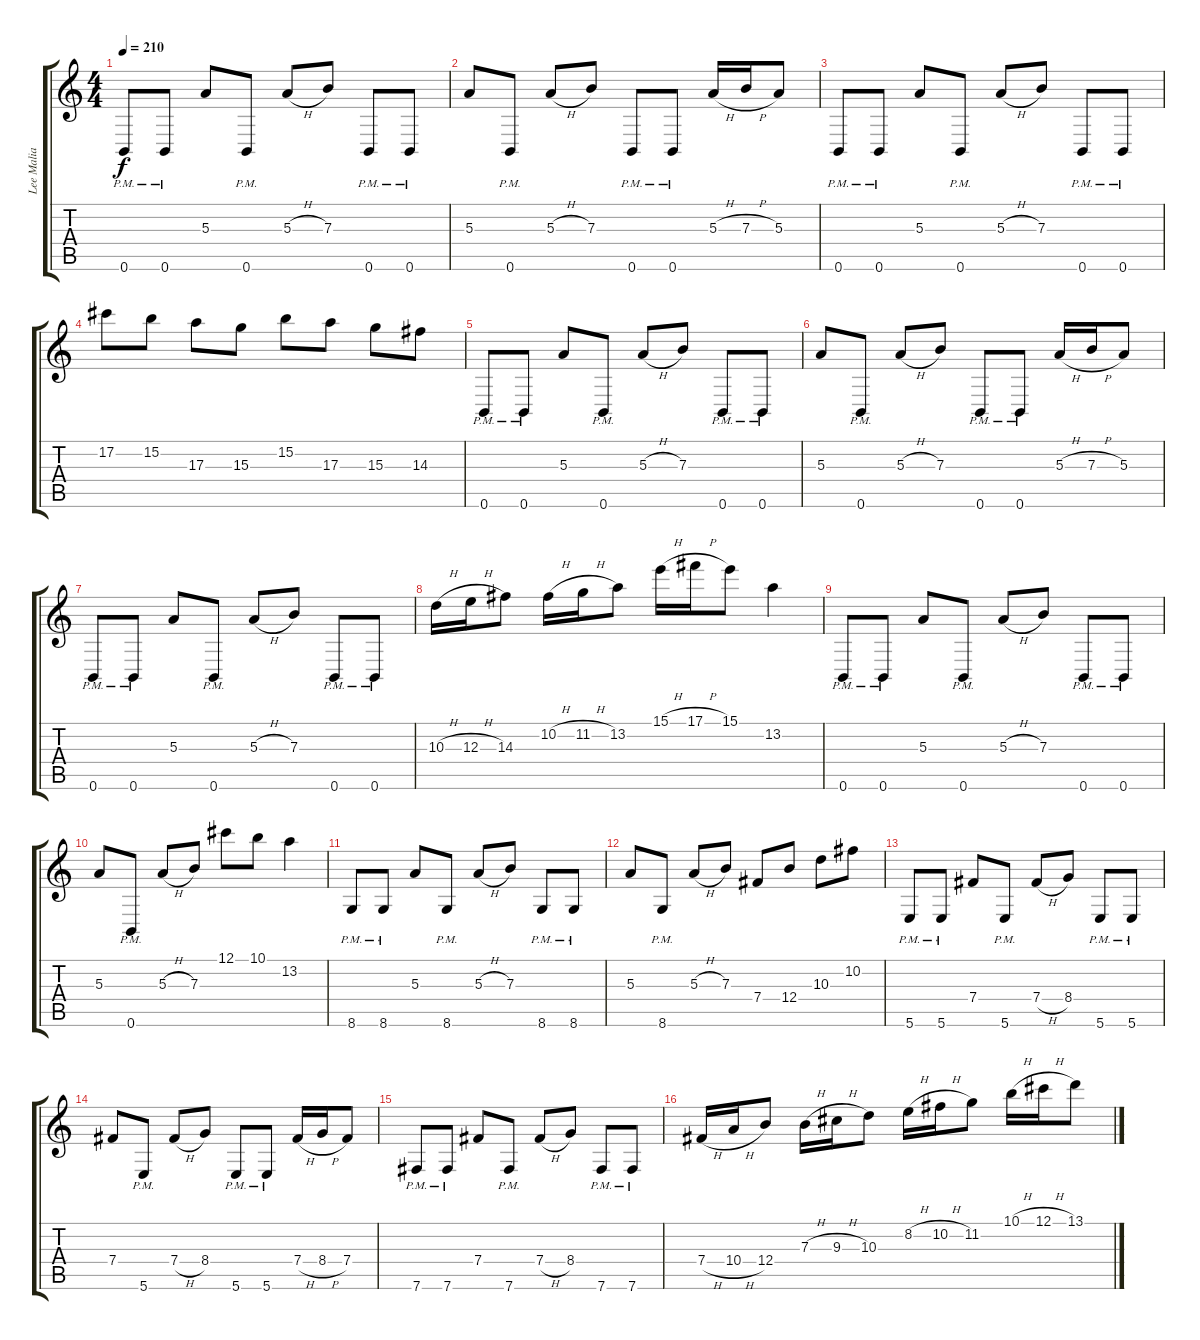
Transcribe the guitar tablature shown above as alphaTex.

\track ("Lee Malia" "Lee Malia") {instrument distortionguitar}
\staff {score tabs}
\tuning (Db4 Ab3 E3 B2 Gb2 B1) {hide}
\ts (4 4)
\tempo 210
\clef g2
\ks c
0.6{pm}.8{dy f} 0.6{pm}.8 5.3.8 0.6{pm}.8 5.3{h}.8 7.3.8 0.6{pm}.8 0.6{pm}.8 |
5.3.8 0.6{pm}.8 5.3{h}.8 7.3.8 0.6{pm}.8 0.6{pm}.8 5.3{h}.16 7.3{h}.16 5.3.8 |
0.6{pm}.8 0.6{pm}.8 5.3.8 0.6{pm}.8 5.3{h}.8 7.3.8 0.6{pm}.8 0.6{pm}.8 |
17.2.8 15.2.8 17.3.8 15.3.8 15.2.8 17.3.8 15.3.8 14.3.8 |
0.6{pm}.8 0.6{pm}.8 5.3.8 0.6{pm}.8 5.3{h}.8 7.3.8 0.6{pm}.8 0.6{pm}.8 |
5.3.8 0.6{pm}.8 5.3{h}.8 7.3.8 0.6{pm}.8 0.6{pm}.8 5.3{h}.16 7.3{h}.16 5.3.8 |
0.6{pm}.8 0.6{pm}.8 5.3.8 0.6{pm}.8 5.3{h}.8 7.3.8 0.6{pm}.8 0.6{pm}.8 |
10.3{h}.16 12.3{h}.16 14.3.8 10.2{h}.16 11.2{h}.16 13.2.8 15.1{h}.16 17.1{h}.16 15.1.8 13.2.4 |
0.6{pm}.8 0.6{pm}.8 5.3.8 0.6{pm}.8 5.3{h}.8 7.3.8 0.6{pm}.8 0.6{pm}.8 |
5.3.8 0.6{pm}.8 5.3{h}.8 7.3.8 12.1.8 10.1.8 13.2.4 |
8.6{pm}.8 8.6{pm}.8 5.3.8 8.6{pm}.8 5.3{h}.8 7.3.8 8.6{pm}.8 8.6{pm}.8 |
5.3.8 8.6{pm}.8 5.3{h}.8 7.3.8 7.4.8 12.4.8 10.3.8 10.2.8 |
5.6{pm}.8 5.6{pm}.8 7.4.8 5.6{pm}.8 7.4{h}.8 8.4.8 5.6{pm}.8 5.6{pm}.8 |
7.4.8 5.6{pm}.8 7.4{h}.8 8.4.8 5.6{pm}.8 5.6{pm}.8 7.4{h}.16 8.4{h}.16 7.4.8 |
7.6{pm}.8 7.6{pm}.8 7.4.8 7.6{pm}.8 7.4{h}.8 8.4.8 7.6{pm}.8 7.6{pm}.8 |
7.4{h}.16 10.4{h}.16 12.4.8 7.3{h}.16 9.3{h}.16 10.3.8 8.2{h}.16 10.2{h}.16 11.2.8 10.1{h}.16 12.1{h}.16 13.1.8
